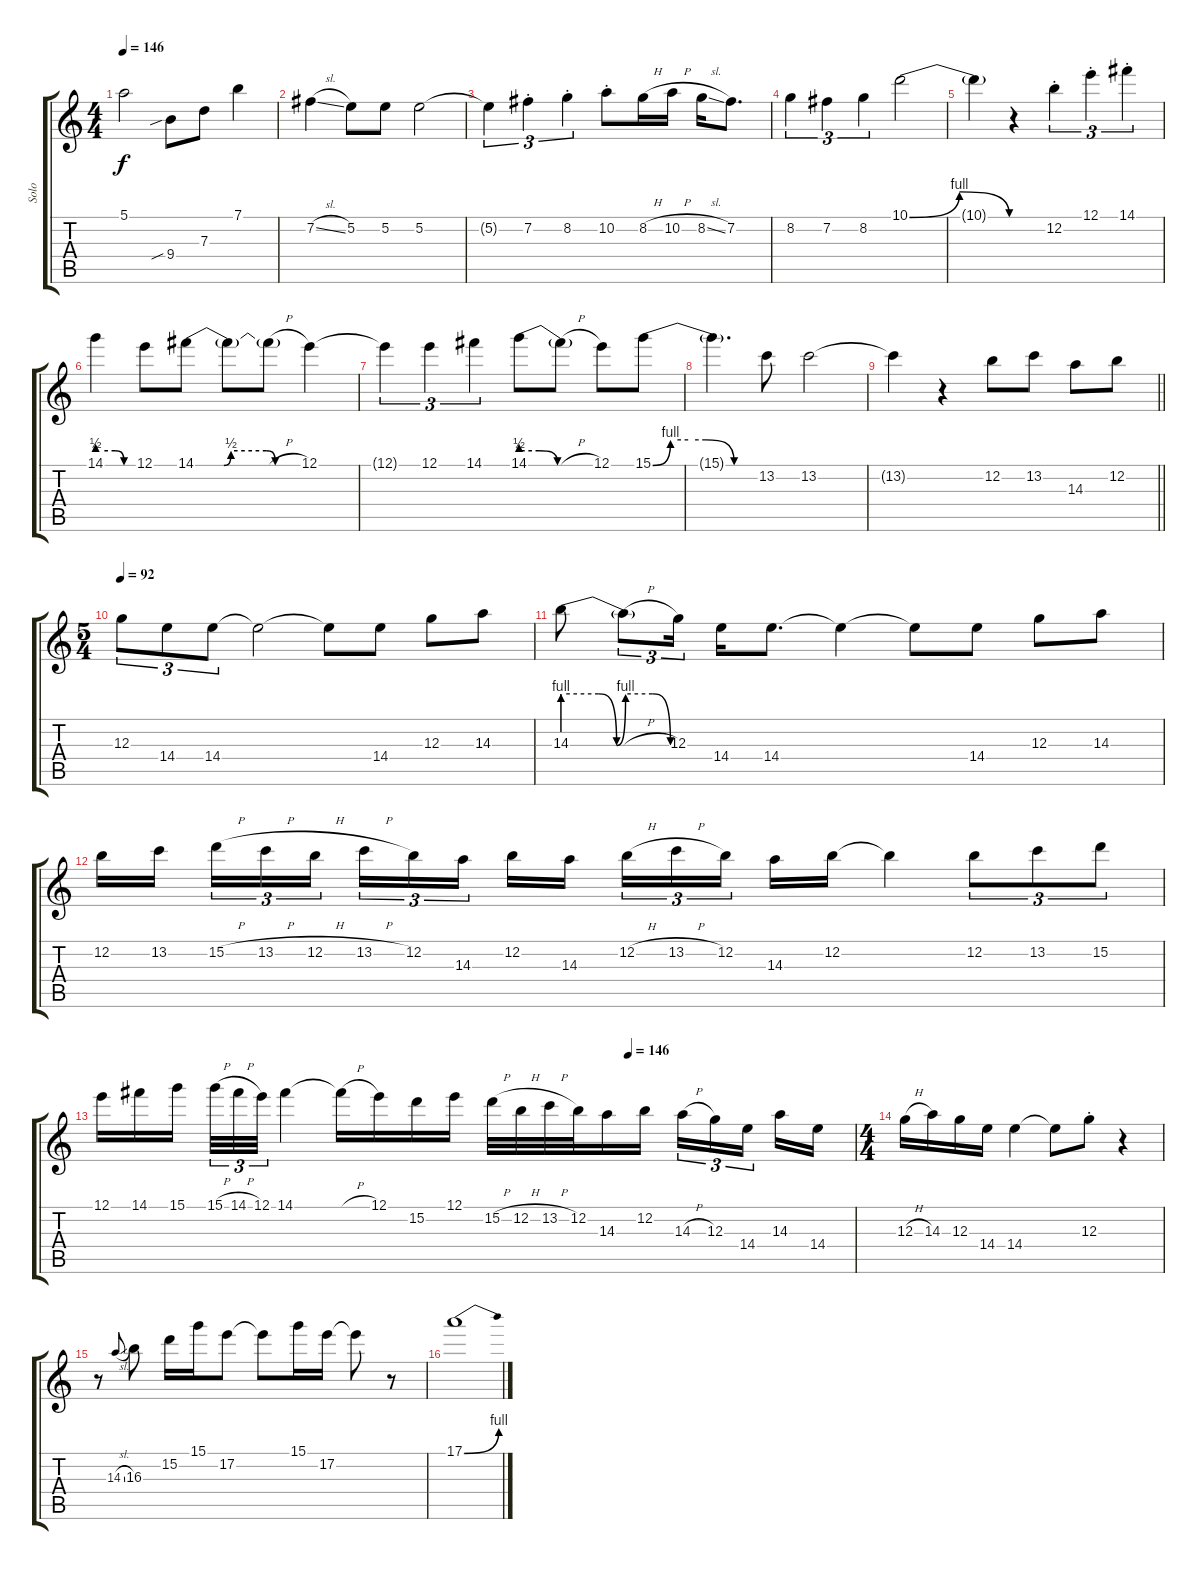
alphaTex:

\track ("Solo" "Solo") {instrument overdrivenguitar}
\staff {score tabs}
\tuning (E4 B3 G3 D3 A2 E2) {hide}
\ts (4 4)
\tempo 146
\clef g2
\ks c
5.1{t}.2{dy f} 9.4{sib}.8 7.3.8 7.1.4 |
7.2{sl}.4 5.2.8 5.2.8 5.2.2 |
5.2{t}.4{tu (3 2)} 7.2{st}.4{tu (3 2)} 8.2{st}.4{tu (3 2)} 10.2{st}.8 8.2{h}.16 10.2{h}.16 8.2{sl}.16 7.2.8{d} |
8.2.4{tu (3 2)} 7.2.4{tu (3 2)} 8.2.4{tu (3 2)} 10.1{be (bendrelease 0 0 15 4 48 4 60 0)}.2 |
10.1{t}.4 r.4 12.2{st}.4{tu (3 2)} 12.1{st}.4{tu (3 2)} 14.1{st}.4{tu (3 2)} |
14.1{be (custom 0 2 30 2 45 0 60 0)}.4 12.1.8 14.1{be (custom 0 0 16 0 20 2 40 2 45 0 60 0)}.8 14.1{t}.8 14.1{h t}.8 12.1.4 |
12.1{t}.4{tu (3 2)} 12.1.4{tu (3 2)} 14.1.4{tu (3 2)} 14.1{be (custom 0 2 15 2 30 0 60 0)}.8 14.1{h t}.8 12.1.8 15.1{be (custom 0 0 10 4 20 4 30 4 46 0 60 0)}.8 |
15.1{t}.4{d} 13.2.8 13.2.2 |
\barLineRight lightlight
13.2{t}.4 r.4 12.2.8 13.2.8 14.3.8 12.2.8 |
\ts (5 4)
\tempo 92
12.3.8{tu (3 2)} 14.4.8{tu (3 2)} 14.4.8{tu (3 2)} 14.4{t}.2 14.4{t}.8 14.4.8 12.3.8 14.3.8 |
14.3{be (custom 0 4 20 4 30 0 35 4 50 4 60 0)}.8 14.3{h t}.8{tu (3 2)} 12.3.16{tu (3 2)} 14.4.16 14.4.8{d} 14.4{t}.4 14.4{t}.8 14.4.8 12.3.8 14.3.8 |
12.2.16 13.2.16{beam splitsecondary} 15.2{h}.16{tu (3 2)} 13.2{h}.16{tu (3 2)} 12.2{h}.16{tu (3 2)} 13.2{h}.16{tu (3 2)} 12.2.16{tu (3 2)} 14.3.16{tu (3 2) beam splitsecondary} 12.2.16 14.3.16 12.2{h}.16{tu (3 2)} 13.2{h}.16{tu (3 2)} 12.2.16{tu (3 2) beam splitsecondary} 14.3.16 12.2.16 12.2{t}.4 12.2.8{tu (3 2)} 13.2.8{tu (3 2)} 15.2.8{tu (3 2)} |
\tempo (146 0.7)
12.1.16 14.1.16 15.1.16{beam splitsecondary} 15.1{h}.32{tu (3 2)} 14.1{h}.32{tu (3 2)} 12.1.32{tu (3 2)} 14.1.4 14.1{h t}.16 12.1.16 15.2.16 12.1.16 15.2{h}.32 12.2{h}.32 13.2{h}.32 12.2.32 14.3.16 12.2.16 14.3{h}.16{tu (3 2)} 12.3.16{tu (3 2)} 14.4.16{tu (3 2) beam splitsecondary} 14.3.16 14.4.16 |
\ts (4 4)
12.3{h}.16 14.3.16 12.3.16 14.4.16 14.4.4 14.4{t}.8 12.3{st}.8 r.4 |
r.8 14.3{sl}.8{gr onbeat} 16.3.8 15.2.16 15.1.16 17.2.8 17.2{t}.8 15.1.16 17.2.16 17.2{t}.8 r.8 |
17.1{be (bend 0 0 60 4)}.1
